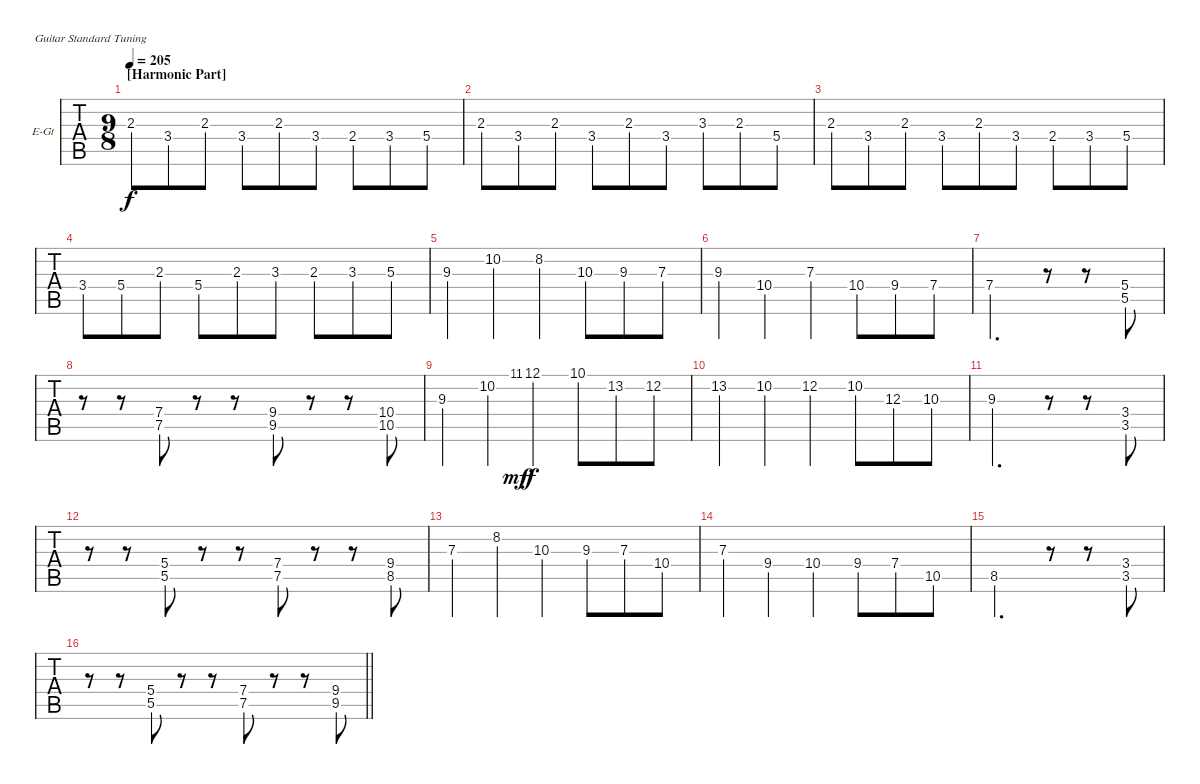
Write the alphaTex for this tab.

\bracketExtendMode nobrackets
\firstSystemTrackNameOrientation horizontal
\otherSystemsTrackNameOrientation horizontal
\track ("Stimme 1" "E-Gt") {instrument distortionguitar}
\staff {tabs}
\tuning (E4 B3 G3 D3 A2 E2)
\ts (9 8)
\section ("" "[Harmonic Part]")
\tempo 205
\clef g2
\ks c
2.3.8{dy f} 3.4.8 2.3.8 3.4.8 2.3.8 3.4.8 2.4.8 3.4.8 5.4.8 |
2.3.8 3.4.8 2.3.8 3.4.8 2.3.8 3.4.8 3.3.8 2.3.8 5.4.8 |
2.3.8 3.4.8 2.3.8 3.4.8 2.3.8 3.4.8 2.4.8 3.4.8 5.4.8 |
3.4.8 5.4.8 2.3.8 5.4.8 2.3.8 3.3.8 2.3.8 3.3.8 5.3.8 |
\beaming (8 3 3 3)
9.3.4 10.2.4 8.2.4 10.3{st}.8 9.3{st}.8 7.3{st}.8 |
9.3.4 10.4.4 7.3.4 10.4{st}.8 9.4{st}.8 7.4{st}.8 |
7.4.2{d} r.8 r.8 (5.4 5.5).8 |
r.8 r.8 (7.4 7.5).8 r.8 r.8 (9.4 9.5).8 r.8 r.8 (10.4 10.5).8 |
9.3.4 10.2.4 11.1.8{gr dy mf} 12.1.4{dy f} 10.1{st}.8 13.2{st}.8 12.2{st}.8 |
13.2.4 10.2.4 12.2.4 10.2{st}.8 12.3.8 10.3.8 |
9.3.2{d} r.8 r.8 (3.4 3.5).8 |
r.8 r.8 (5.4 5.5).8 r.8 r.8 (7.4 7.5).8 r.8 r.8 (9.4 8.5).8 |
7.3.4 8.2.4 10.3.4 9.3.8 7.3.8 10.4.8 |
7.3.4 9.4.4 10.4.4 9.4.8 7.4.8 10.5.8 |
8.5.2{d} r.8 r.8 (3.4 3.5).8 |
\barLineRight lightlight
r.8 r.8 (5.4 5.5).8 r.8 r.8 (7.4 7.5).8 r.8 r.8 (9.4 9.5).8
